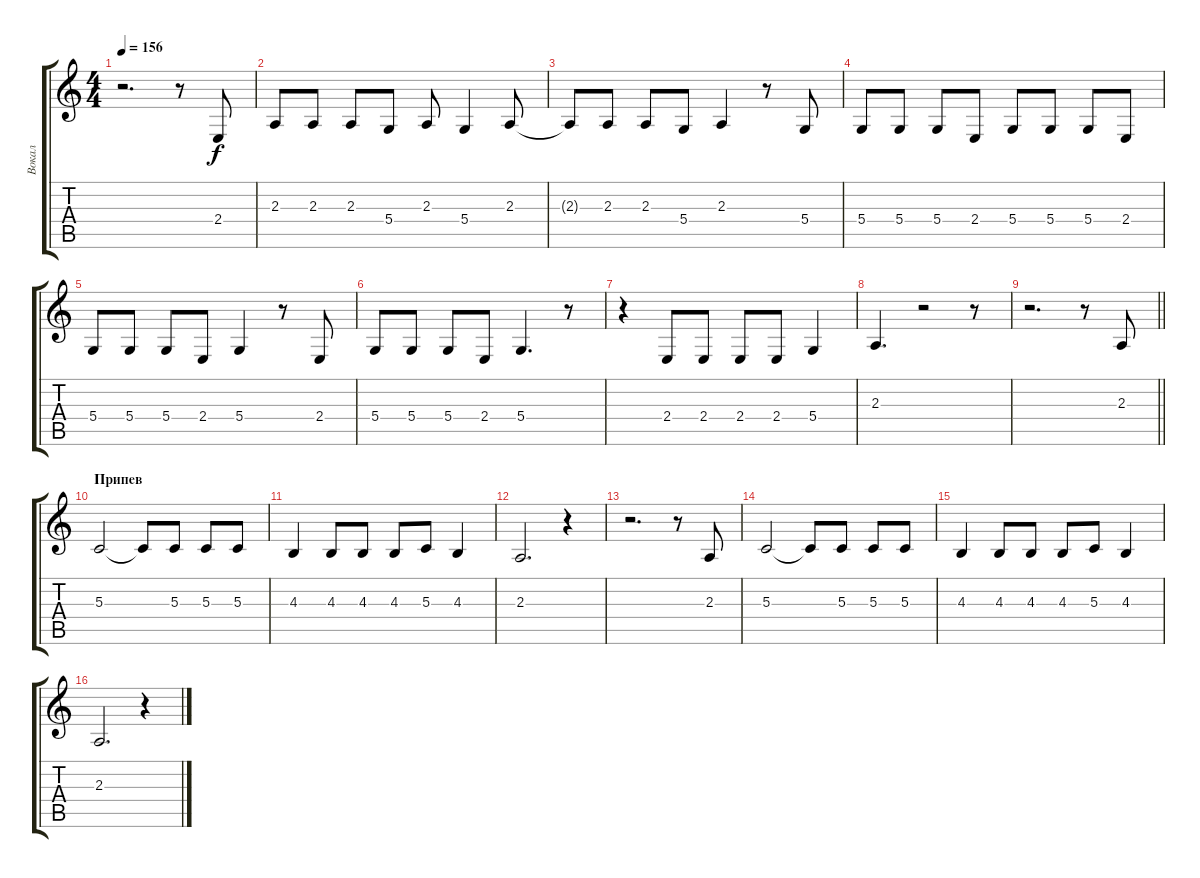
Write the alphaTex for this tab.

\track ("Вокал" "Вокал") {instrument tenorsax}
\staff {score tabs}
\tuning (E4 B3 G3 D3 A2 E2) {hide}
\ts (4 4)
\tempo 156
\clef g2
\ks c
r.2{d dy f} r.8 2.4.8 |
2.3.8 2.3.8 2.3.8 5.4.8 2.3.8 5.4.4 2.3.8 |
2.3{t}.8 2.3.8 2.3.8 5.4.8 2.3.4 r.8 5.4.8 |
5.4.8 5.4.8 5.4.8 2.4.8 5.4.8 5.4.8 5.4.8 2.4.8 |
5.4.8 5.4.8 5.4.8 2.4.8 5.4.4 r.8 2.4.8 |
5.4.8 5.4.8 5.4.8 2.4.8 5.4.4{d} r.8 |
r.4 2.4.8 2.4.8 2.4.8 2.4.8 5.4.4 |
2.3.4{d} r.2 r.8 |
\barLineRight lightlight
r.2{d} r.8 2.3.8 |
\section ("" "Припев")
5.3.2 5.3{t}.8 5.3.8 5.3.8 5.3.8 |
4.3.4 4.3.8 4.3.8 4.3.8 5.3.8 4.3.4 |
2.3.2{d} r.4 |
r.2{d} r.8 2.3.8 |
5.3.2 5.3{t}.8 5.3.8 5.3.8 5.3.8 |
4.3.4 4.3.8 4.3.8 4.3.8 5.3.8 4.3.4 |
2.3.2{d} r.4
